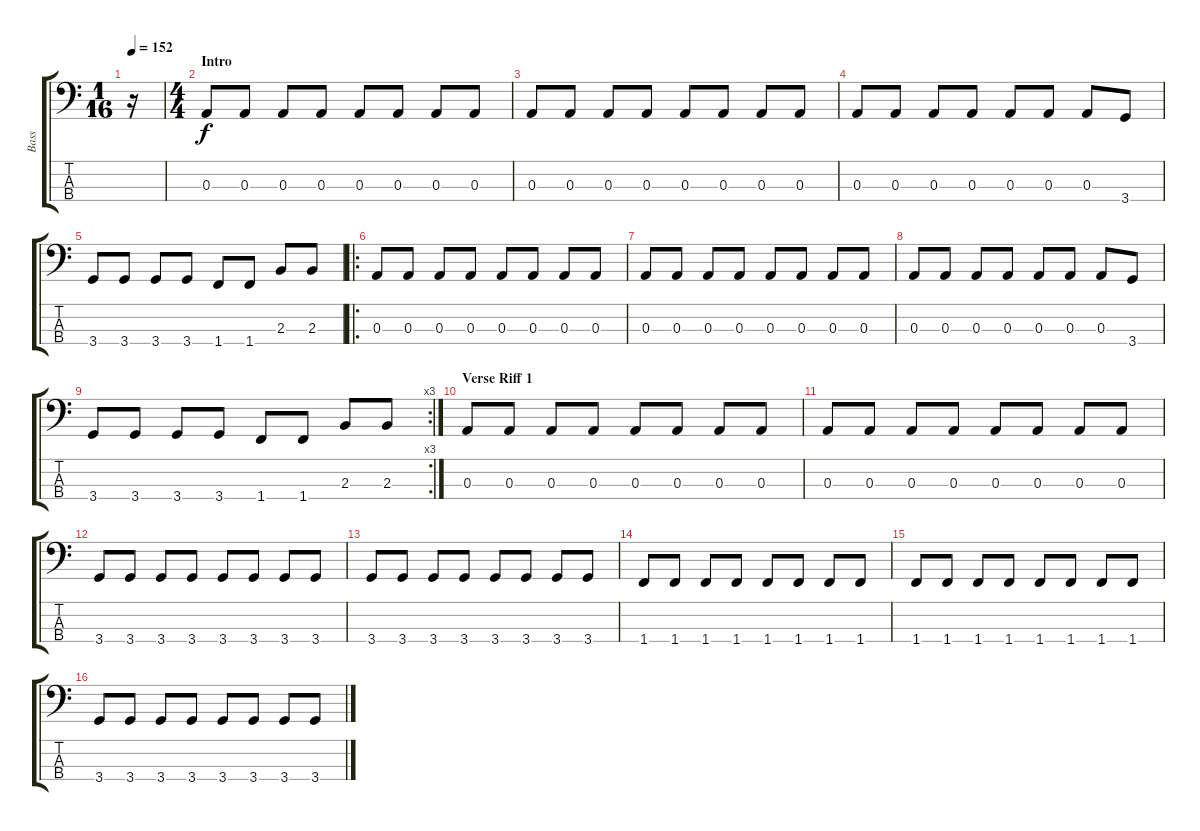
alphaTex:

\track ("Bass" "Bass") {instrument electricbasspick}
\staff {score tabs}
\tuning (G2 D2 A1 E1) {hide}
\ts (1 16)
\tempo 152
\clef f4
\ks c
r.16{dy f instrument electricbasspick} |
\ts (4 4)
\section ("" "Intro")
0.3.8 0.3.8 0.3.8 0.3.8 0.3.8 0.3.8 0.3.8 0.3.8 |
0.3.8 0.3.8 0.3.8 0.3.8 0.3.8 0.3.8 0.3.8 0.3.8 |
0.3.8 0.3.8 0.3.8 0.3.8 0.3.8 0.3.8 0.3.8 3.4.8 |
3.4.8 3.4.8 3.4.8 3.4.8 1.4.8 1.4.8 2.3.8 2.3.8 |
\ro
0.3.8 0.3.8 0.3.8 0.3.8 0.3.8 0.3.8 0.3.8 0.3.8 |
0.3.8 0.3.8 0.3.8 0.3.8 0.3.8 0.3.8 0.3.8 0.3.8 |
0.3.8 0.3.8 0.3.8 0.3.8 0.3.8 0.3.8 0.3.8 3.4.8 |
\rc 3
3.4.8 3.4.8 3.4.8 3.4.8 1.4.8 1.4.8 2.3.8 2.3.8 |
\section ("" "Verse Riff 1")
0.3.8 0.3.8 0.3.8 0.3.8 0.3.8 0.3.8 0.3.8 0.3.8 |
0.3.8 0.3.8 0.3.8 0.3.8 0.3.8 0.3.8 0.3.8 0.3.8 |
3.4.8 3.4.8 3.4.8 3.4.8 3.4.8 3.4.8 3.4.8 3.4.8 |
3.4.8 3.4.8 3.4.8 3.4.8 3.4.8 3.4.8 3.4.8 3.4.8 |
1.4.8 1.4.8 1.4.8 1.4.8 1.4.8 1.4.8 1.4.8 1.4.8 |
1.4.8 1.4.8 1.4.8 1.4.8 1.4.8 1.4.8 1.4.8 1.4.8 |
3.4.8 3.4.8 3.4.8 3.4.8 3.4.8 3.4.8 3.4.8 3.4.8
